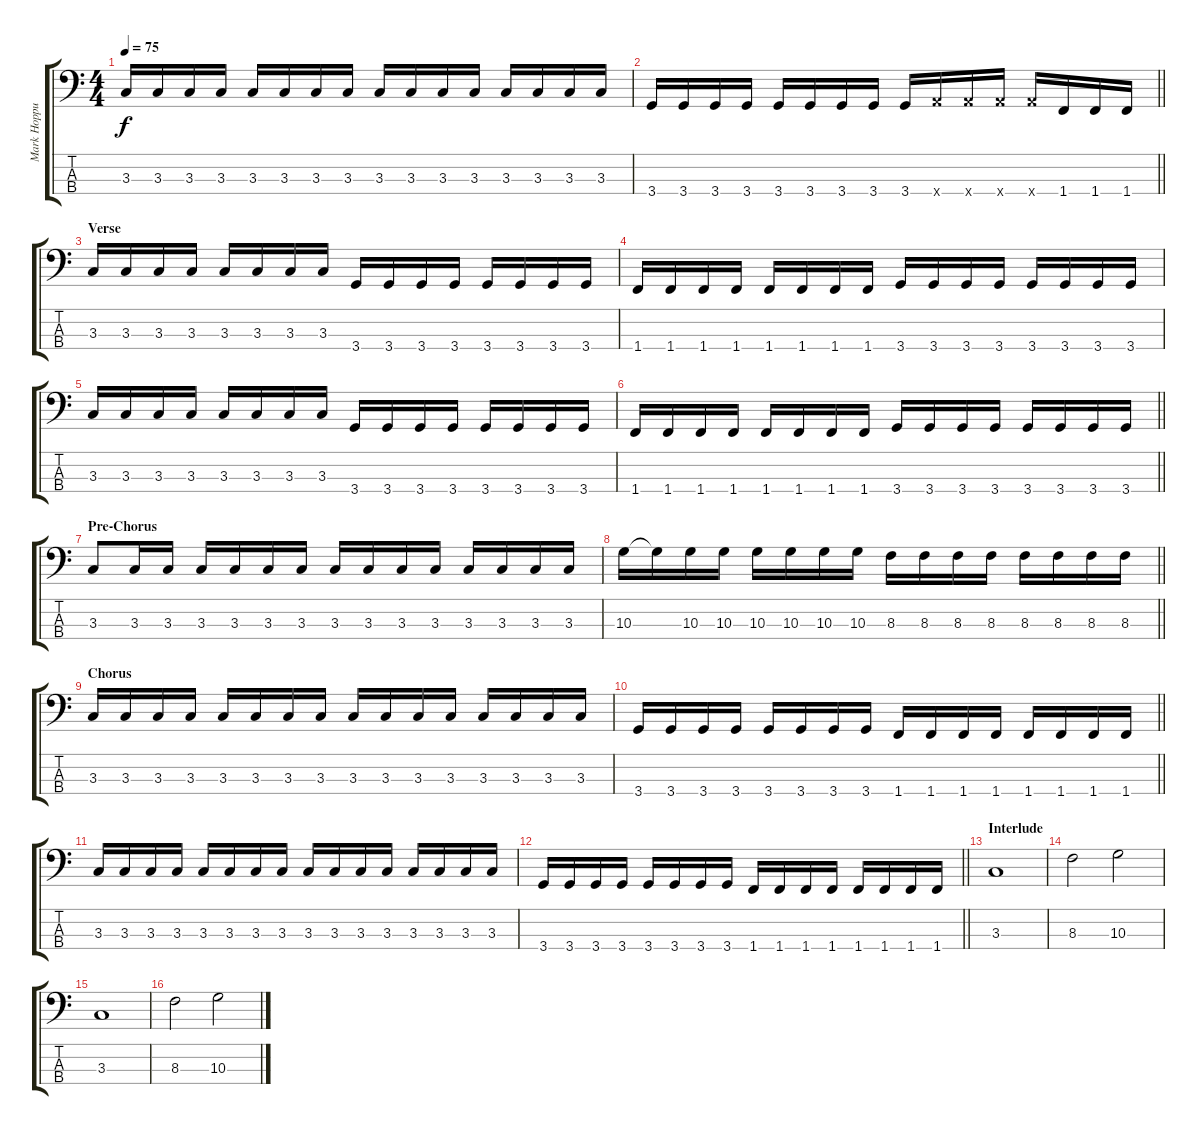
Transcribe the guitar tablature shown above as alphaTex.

\track ("Mark Hoppus" "Mark Hoppu") {instrument electricbasspick}
\staff {score tabs}
\tuning (G2 D2 A1 E1) {hide}
\ts (4 4)
\tempo 75
\clef f4
\ks c
3.3.16{dy f} 3.3.16 3.3.16 3.3.16 3.3.16 3.3.16 3.3.16 3.3.16 3.3.16 3.3.16 3.3.16 3.3.16 3.3.16 3.3.16 3.3.16 3.3.16 |
\barLineRight lightlight
3.4.16 3.4.16 3.4.16 3.4.16 3.4.16 3.4.16 3.4.16 3.4.16 3.4.16 5.4{x}.16 5.4{x}.16 5.4{x}.16 5.4{x}.16 1.4.16 1.4.16 1.4.16 |
\section ("" "Verse")
3.3.16 3.3.16 3.3.16 3.3.16 3.3.16 3.3.16 3.3.16 3.3.16 3.4.16 3.4.16 3.4.16 3.4.16 3.4.16 3.4.16 3.4.16 3.4.16 |
1.4.16 1.4.16 1.4.16 1.4.16 1.4.16 1.4.16 1.4.16 1.4.16 3.4.16 3.4.16 3.4.16 3.4.16 3.4.16 3.4.16 3.4.16 3.4.16 |
3.3.16 3.3.16 3.3.16 3.3.16 3.3.16 3.3.16 3.3.16 3.3.16 3.4.16 3.4.16 3.4.16 3.4.16 3.4.16 3.4.16 3.4.16 3.4.16 |
\barLineRight lightlight
1.4.16 1.4.16 1.4.16 1.4.16 1.4.16 1.4.16 1.4.16 1.4.16 3.4.16 3.4.16 3.4.16 3.4.16 3.4.16 3.4.16 3.4.16 3.4.16 |
\section ("" "Pre-Chorus")
3.3.8 3.3.16 3.3.16 3.3.16 3.3.16 3.3.16 3.3.16 3.3.16 3.3.16 3.3.16 3.3.16 3.3.16 3.3.16 3.3.16 3.3.16 |
\barLineRight lightlight
10.3.16 10.3{t}.16 10.3.16 10.3.16 10.3.16 10.3.16 10.3.16 10.3.16 8.3.16 8.3.16 8.3.16 8.3.16 8.3.16 8.3.16 8.3.16 8.3.16 |
\section ("" "Chorus")
3.3.16 3.3.16 3.3.16 3.3.16 3.3.16 3.3.16 3.3.16 3.3.16 3.3.16 3.3.16 3.3.16 3.3.16 3.3.16 3.3.16 3.3.16 3.3.16 |
\barLineRight lightlight
3.4.16 3.4.16 3.4.16 3.4.16 3.4.16 3.4.16 3.4.16 3.4.16 1.4.16 1.4.16 1.4.16 1.4.16 1.4.16 1.4.16 1.4.16 1.4.16 |
3.3.16 3.3.16 3.3.16 3.3.16 3.3.16 3.3.16 3.3.16 3.3.16 3.3.16 3.3.16 3.3.16 3.3.16 3.3.16 3.3.16 3.3.16 3.3.16 |
\barLineRight lightlight
3.4.16 3.4.16 3.4.16 3.4.16 3.4.16 3.4.16 3.4.16 3.4.16 1.4.16 1.4.16 1.4.16 1.4.16 1.4.16 1.4.16 1.4.16 1.4.16 |
\section ("" "Interlude")
3.3.1 |
8.3.2 10.3.2 |
3.3.1 |
8.3.2 10.3.2
